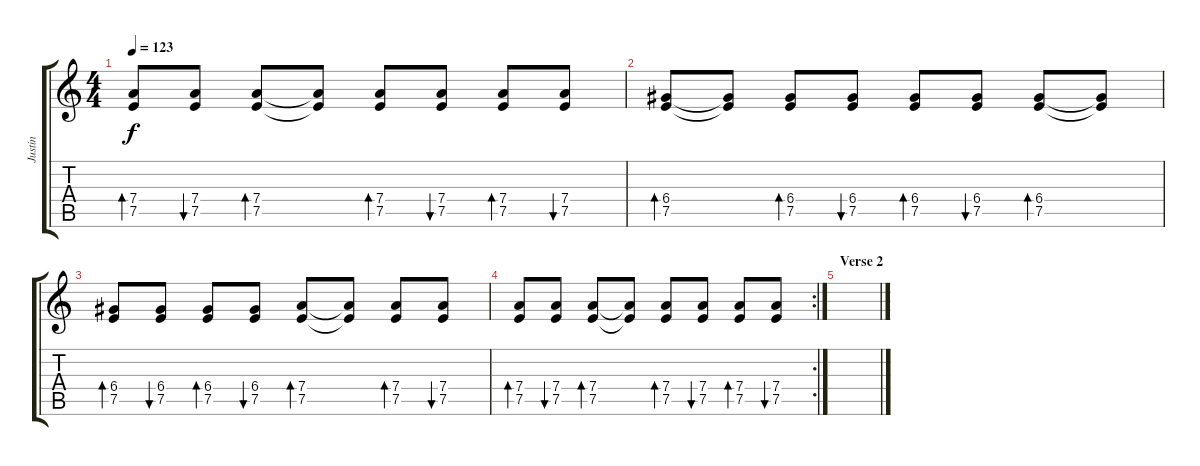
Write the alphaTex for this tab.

\track ("Justin" "Justin") {instrument acousticguitarsteel}
\staff {score tabs}
\tuning (E4 B3 G3 D3 A2 E2) {hide}
\ts (4 4)
\tempo 123
\clef g2
\ks c
(7.4 7.5).8{bd 60 dy f instrument electricguitarjazz} (7.4 7.5).8{bu 60} (7.4 7.5).8{bd 60} (7.4{t} 7.5{t}).8 (7.4 7.5).8{bd 60} (7.4 7.5).8{bu 60} (7.4 7.5).8{bd 60} (7.4 7.5).8{bu 60} |
(6.4 7.5).8{bd 60 instrument electricguitarjazz} (6.4{t} 7.5{t}).8 (6.4 7.5).8{bd 60} (6.4 7.5).8{bu 60} (6.4 7.5).8{bd 60} (6.4 7.5).8{bu 60} (6.4 7.5).8{bd 60} (6.4{t} 7.5{t}).8 |
(6.4 7.5).8{bd 60} (6.4 7.5).8{bu 60 instrument electricguitarjazz} (6.4 7.5).8{bd 60} (6.4 7.5).8{bu 60} (7.4 7.5).8{bd 60} (7.4{t} 7.5{t}).8 (7.4 7.5).8{bd 60} (7.4 7.5).8{bu 60} |
\rc 2
(7.4 7.5).8{bd 60} (7.4 7.5).8{bu 60 instrument electricguitarjazz} (7.4 7.5).8{bd 60} (7.4{t} 7.5{t}).8 (7.4 7.5).8{bd 60} (7.4 7.5).8{bu 60} (7.4 7.5).8{bd 60} (7.4 7.5).8{bu 60} |
\section ("" "Verse 2")
